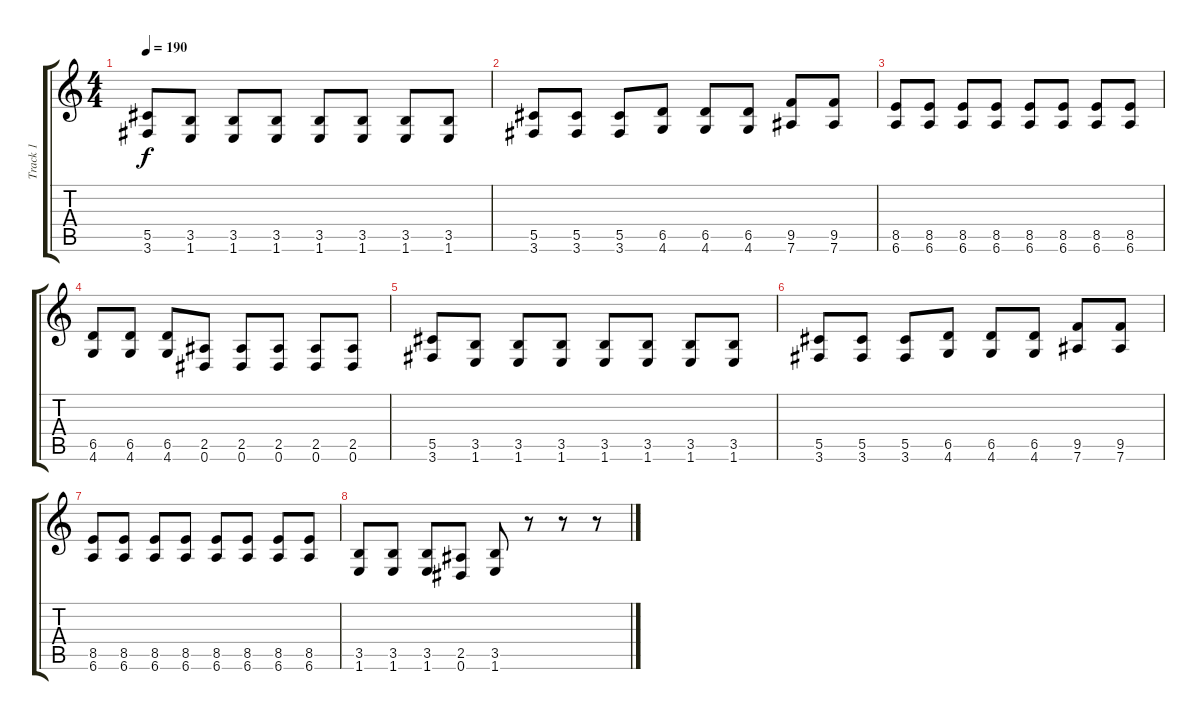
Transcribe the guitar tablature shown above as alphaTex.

\track ("Track 1" "Track 1") {instrument distortionguitar}
\staff {score tabs}
\tuning (Eb4 Bb3 Gb3 Db3 Ab2 Eb2) {hide}
\ts (4 4)
\tempo 190
\clef g2
\ks c
(5.5 3.6).8{dy f} (3.5 1.6).8 (3.5 1.6).8 (3.5 1.6).8 (3.5 1.6).8 (3.5 1.6).8 (3.5 1.6).8 (3.5 1.6).8 |
(5.5 3.6).8 (5.5 3.6).8 (5.5 3.6).8 (6.5 4.6).8 (6.5 4.6).8 (6.5 4.6).8 (9.5 7.6).8 (9.5 7.6).8 |
(8.5 6.6).8 (8.5 6.6).8 (8.5 6.6).8 (8.5 6.6).8 (8.5 6.6).8 (8.5 6.6).8 (8.5 6.6).8 (8.5 6.6).8 |
(6.5 4.6).8 (6.5 4.6).8 (6.5 4.6).8 (2.5 0.6).8 (2.5 0.6).8 (2.5 0.6).8 (2.5 0.6).8 (2.5 0.6).8 |
(5.5 3.6).8 (3.5 1.6).8 (3.5 1.6).8 (3.5 1.6).8 (3.5 1.6).8 (3.5 1.6).8 (3.5 1.6).8 (3.5 1.6).8 |
(5.5 3.6).8 (5.5 3.6).8 (5.5 3.6).8 (6.5 4.6).8 (6.5 4.6).8 (6.5 4.6).8 (9.5 7.6).8 (9.5 7.6).8 |
(8.5 6.6).8 (8.5 6.6).8 (8.5 6.6).8 (8.5 6.6).8 (8.5 6.6).8 (8.5 6.6).8 (8.5 6.6).8 (8.5 6.6).8 |
(3.5 1.6).8 (3.5 1.6).8 (3.5 1.6).8 (2.5 0.6).8 (3.5 1.6).8 r.8 r.8 r.8
